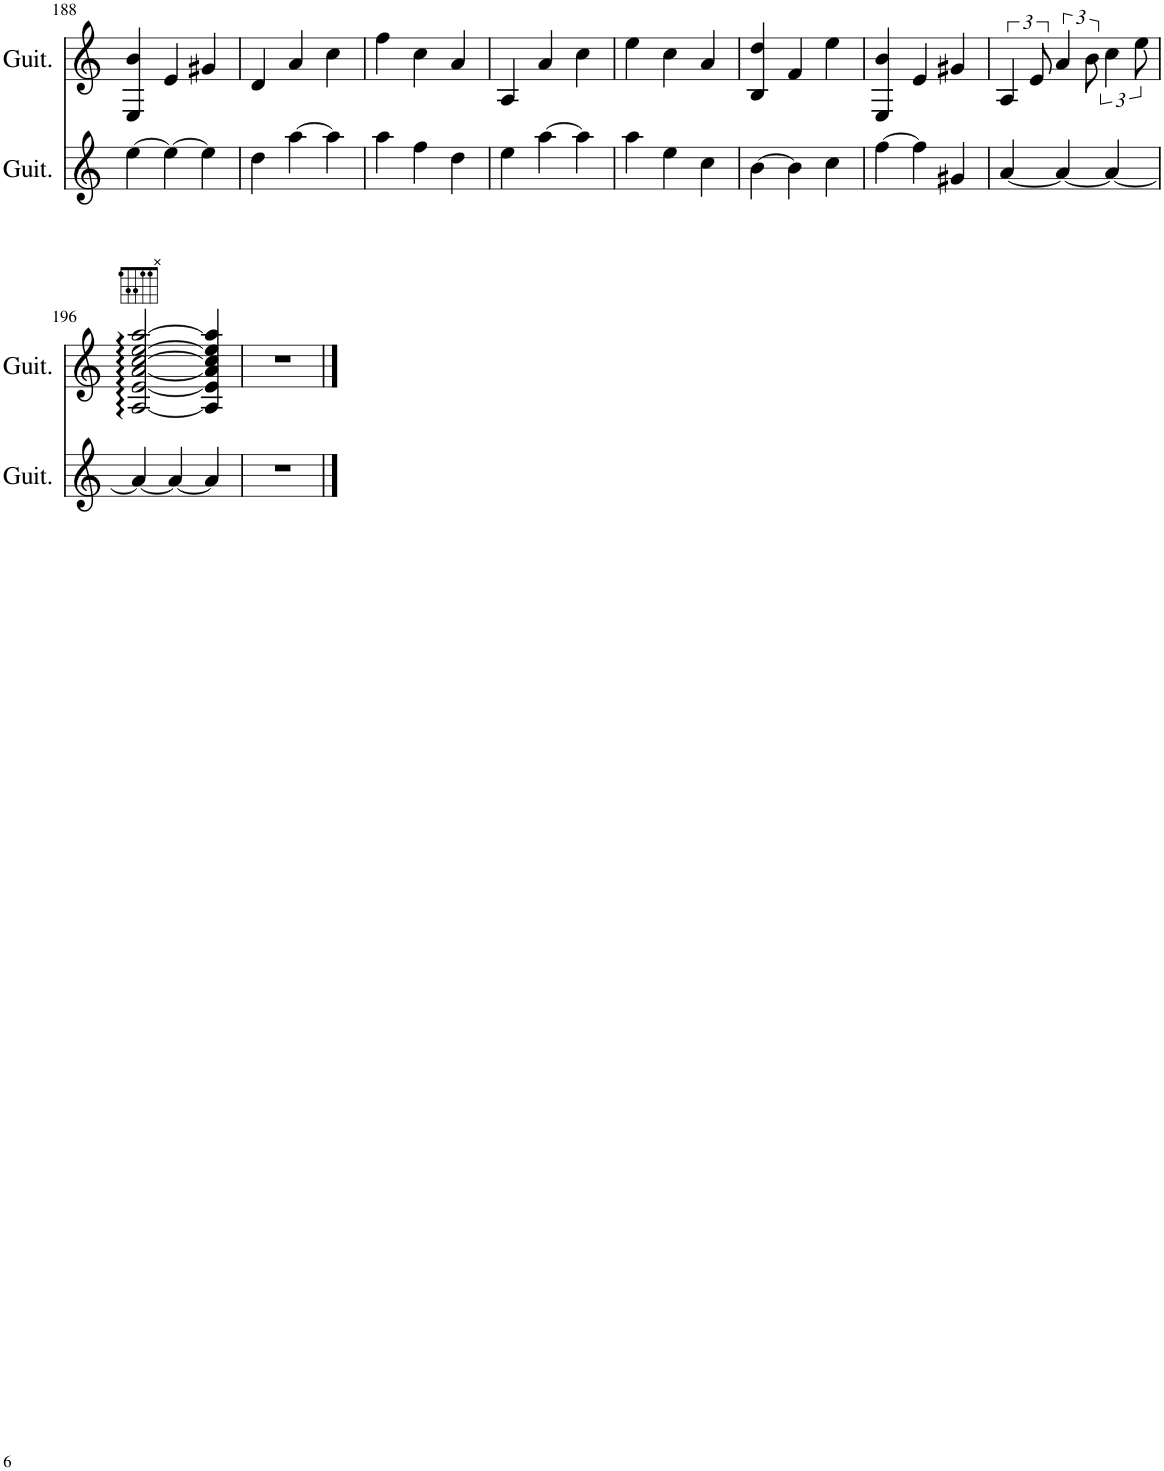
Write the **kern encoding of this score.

**kern	**kern
*part2	*part1
*staff2	*staff1
*I"吉他	*I"吉他
!!LO:PB:g=z
*clefG2	*clefG2
*Trd7c12	*Trd7c12
*k[]	*k[]
*M3/4	*M3/4
=188	=188
[4ee\	4E/ 4b/
4ee\_	4e/
4ee\]	4g#X/
=189	=189
4dd\	4d/
[4aa\	4a/
4aa\]	4cc\
=190	=190
4aa\	4ff\
4ff\	4cc\
4dd\	4a/
=191	=191
4ee\	4A/
[4aa\	4a/
4aa\]	4cc\
=192	=192
4aa\	4ee\
4ee\	4cc\
4cc\	4a/
=193	=193
[4b\	4B/ 4dd/
4b\]	4f/
4cc\	4ee\
=194	=194
[4ff\	4E/ 4b/
4ff\]	4e/
4g#X/	4g#X/
=195	=195
[4a/	6A/
.	12e/
4a/_	6a/
.	12b\
4a/_	6cc\
.	12ee\
!!LO:LB:g=z
=196	=196
4a/_	[2A/: [2e/: [2a/: [2cc/: [2ee/: [2aa/:
4a/_	.
4a/]	4A/] 4e/] 4a/] 4cc/] 4ee/] 4aa/]
=197	=197
2.r	2.r
==	==
*-	*-
